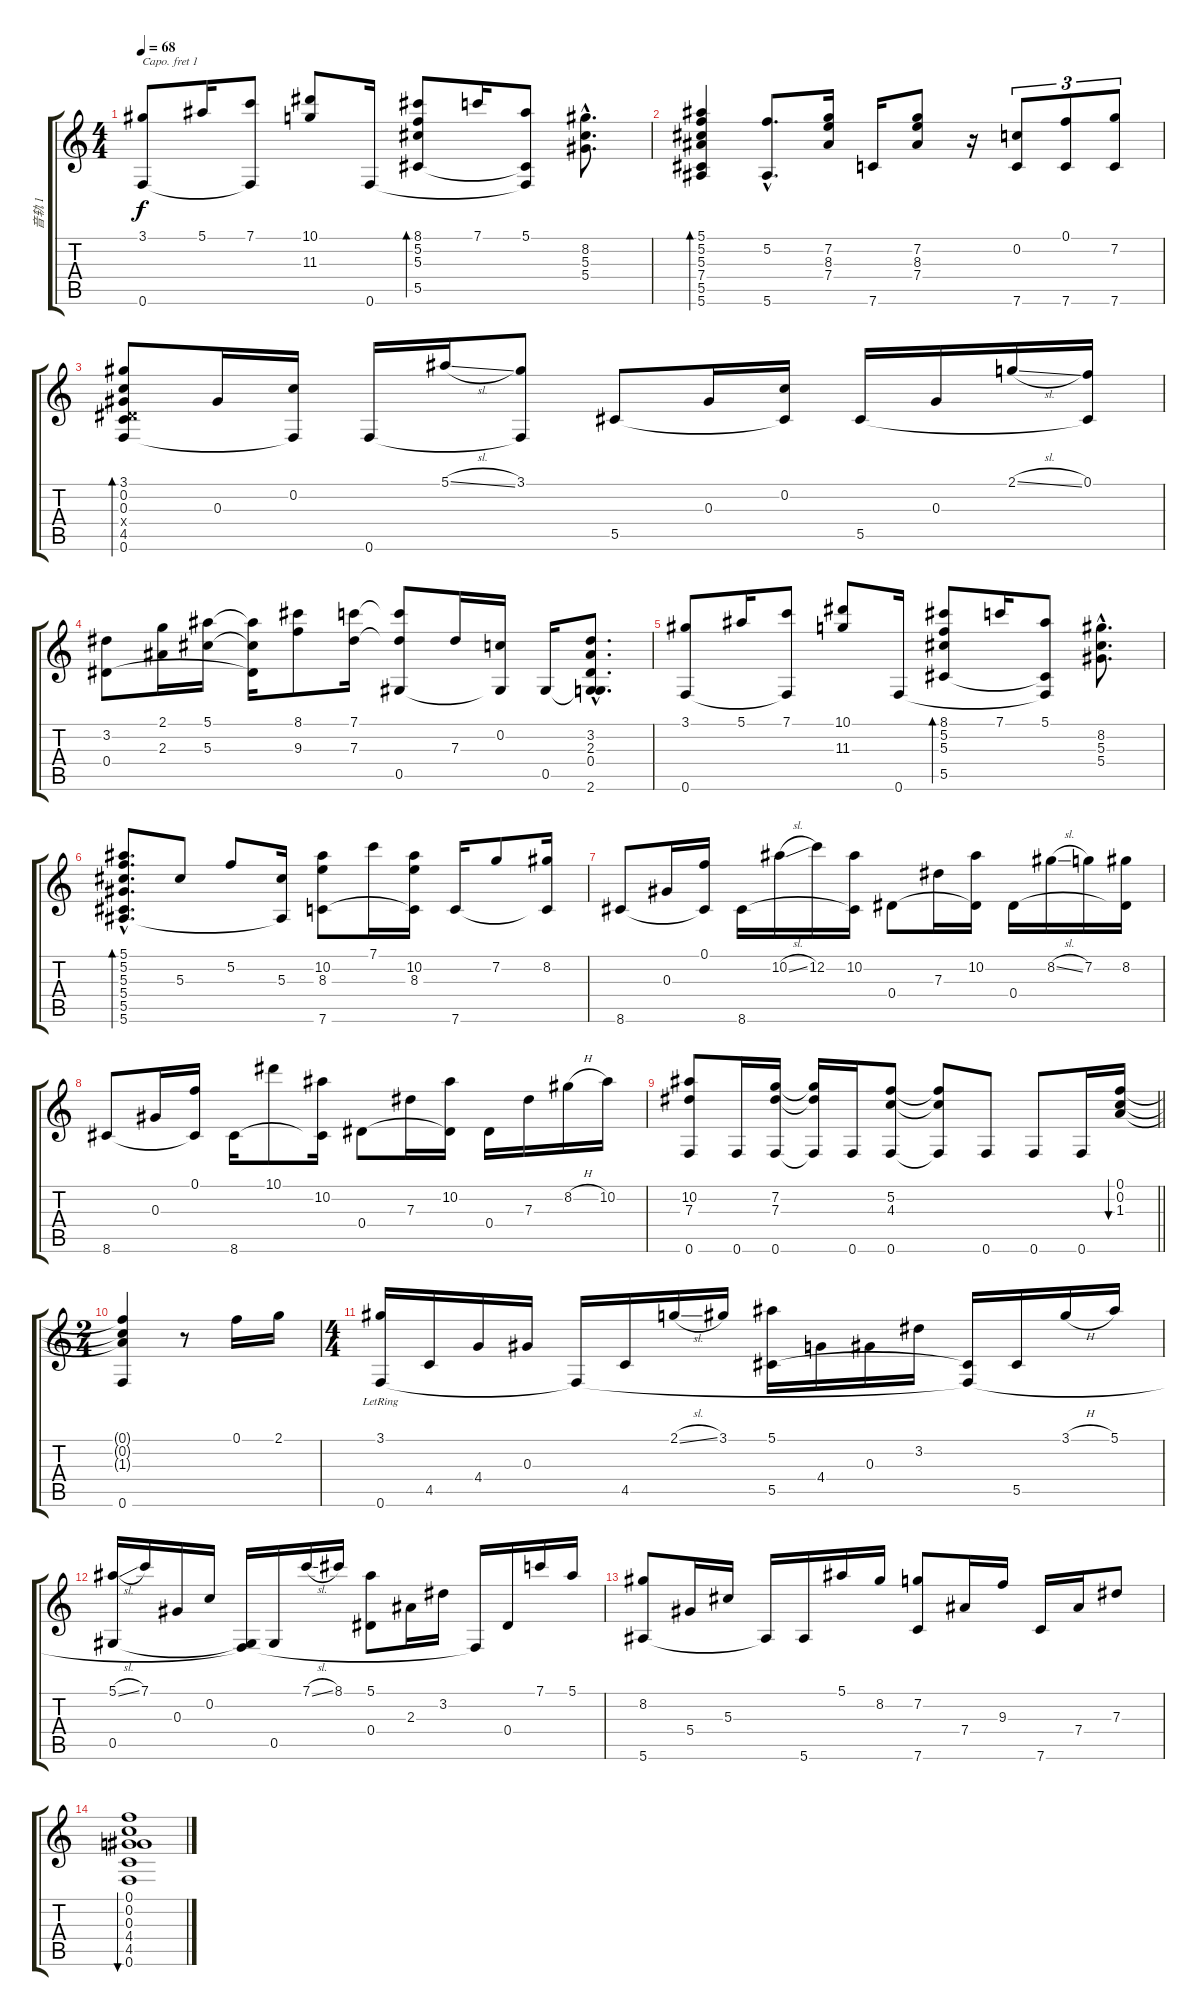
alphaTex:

\track ("音轨 1" "音轨 1") {instrument acousticguitarsteel}
\staff {score tabs}
\capo 1
\tuning (E4 B3 G3 D3 G2 E2) {hide}
\ts (4 4)
\tempo 68
\clef g2
\ks c
(3.1 0.6).8{dy f} 5.1.16 (7.1 0.6{t}).8 (10.1 11.3).8 0.6.16 (8.1 5.2 5.3 5.5).8{bd 60} 7.1.16 (5.1 5.5{t} 0.6{t}).8 (8.2{hac} 5.3{hac} 5.4{hac}).8{d} |
(5.1 5.2 5.3 7.4 5.5 5.6).4{bd 60} (5.2{hac} 5.6{hac}).8{d} (7.2 8.3 7.4).16 7.6.16 (7.2 8.3 7.4).8 r.16 (0.2 7.6).8{tu (3 2)} (0.1 7.6).8{tu (3 2)} (7.2 7.6).8{tu (3 2)} |
(3.1 0.2 0.3 0.4{x} 4.5 0.6).8{bd 60} 0.3.16 (0.2 0.6{t}).16 0.6.16 5.1{sl}.16 (3.1 0.6{t}).8 5.5.8 0.3.16 (0.2 5.5{t}).16 5.5.16 0.3.16 2.1{sl}.16 (0.1 5.5{t}).16 |
(3.2 0.4).8 (2.1 2.3).16 (5.1 5.3).16 (5.1{t} 5.3{t} 0.4{t}).16 (8.1 9.3).8 (7.1 7.3).16 (7.1{t} 7.3{t} 0.5).8 7.3.16 (0.2 0.5{t}).16 0.5.16 (3.2{hac} 2.3{hac} 0.4{hac} 0.5{hac t} 2.6{hac}).8{d} |
(3.1 0.6).8 5.1.16 (7.1 0.6{t}).8 (10.1 11.3).8 0.6.16 (8.1 5.2 5.3 5.5).8{bd 60} 7.1.16 (5.1 5.5{t} 0.6{t}).8 (8.2{hac} 5.3{hac} 5.4{hac}).8{d} |
(5.1{hac} 5.2{hac} 5.3{hac} 5.4{hac} 5.5{hac} 5.6{hac}).8{d bd 60} 5.3.8 5.2.8 (5.3 5.6{t}).16 (10.2 8.3 7.6).8 7.1.16 (10.2 8.3 7.6{t}).16 7.6.16 7.2.8 (8.2 7.6{t}).16 |
8.6.8 0.3.16 (0.1 8.6{t}).16 8.6.16 10.2{sl}.16 12.2.16 (10.2 8.6{t}).16 0.4.8 7.3.16 (10.2 0.4{t}).16 0.4.16 8.2{sl}.16 7.2.16 (8.2 0.4{t}).16 |
8.6.8 0.3.16 (0.1 8.6{t}).16 8.6.16 10.1.8 (10.2 8.6{t}).16 0.4.8 7.3.16 (10.2 0.4{t}).16 0.4.16 7.3.16 8.2{h}.16 10.2.16 |
\barLineRight lightlight
(10.2 7.3 0.6).8 0.6.16 (7.2 7.3 0.6).16 (7.2{t} 7.3{t} 0.6{t}).16 0.6.16 (5.2 4.3 0.6).8 (5.2{t} 4.3{t} 0.6{t}).8 0.6.8 0.6.8 0.6.16 (0.1 0.2 1.3).16{bu 60} |
\ts (2 4)
(0.1{t} 0.2{t} 1.3{t} 0.6).4 r.8 0.1.16 2.1.16 |
\ts (4 4)
(3.1 0.6{lr}).16 4.5.16 4.4.16 0.3.16 0.6{t}.16 4.5.16 2.1{sl}.16 3.1.16 (5.1 5.5).16 4.4.16 0.3.16 3.2.16 (5.5{t} 0.6{t}).16 5.5.16 3.1{h}.16 5.1.16 |
(5.1{sl} 0.5).16 7.1.16 0.3.16 0.2.16 (0.5{t} 0.6{t}).16 0.5.16 7.1{sl}.16 8.1.16 (5.1 0.4).8 2.3.16 3.2.16 0.6{t}.16 0.4.16 7.1.16 5.1.16 |
(8.2 5.6).8 5.4.16 5.3.16 5.6{t}.16 5.6.16 5.1.16 8.2.16 (7.2 7.6).8 7.4.16 9.3.16 7.6.16 7.4.16 7.3.8 |
(0.1 0.2 0.3 4.4 4.5 0.6).1{bu 240}
